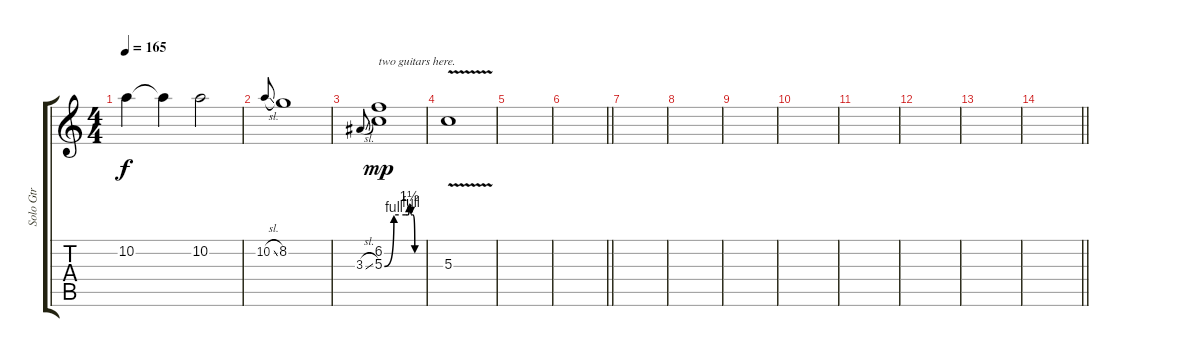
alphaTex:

\track ("Solo Gtr" "Solo Gtr") {instrument distortionguitar}
\staff {score tabs}
\tuning (E4 B3 G3 D3 A2 E2) {hide}
\ts (4 4)
\tempo 165
\clef g2
\ks c
10.2.4{dy f} 10.2{t}.4 10.2.2 |
10.2{sl}.8{gr onbeat} 8.2.1 |
3.3{sl}.8{gr onbeat} (6.2 5.3{be (custom 0 0 15 4 34 4 37 4 39 6 42 4 45 4 48 0 50 0 53 0 60 0)}).1{txt "two guitars here." dy mp} |
5.3{v}.1 |
|
\barLineRight lightlight
|
|
|
|
|
|
|
|
\barLineRight lightlight
